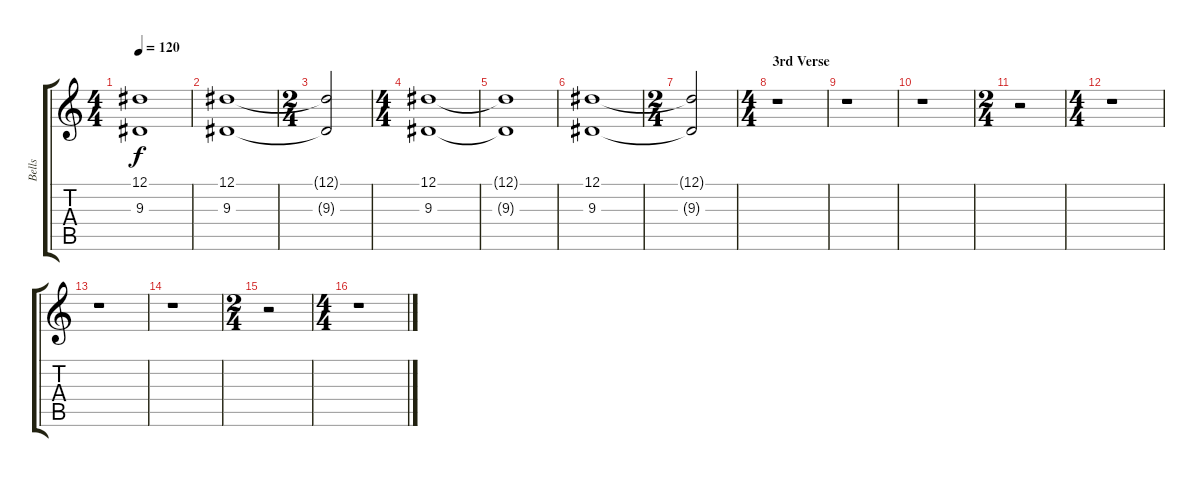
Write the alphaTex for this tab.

\track ("Bells" "Bells") {instrument tubularbells}
\staff {score tabs}
\tuning (Eb4 Bb3 Gb3 Db3 Ab2 Eb2) {hide}
\ts (4 4)
\tempo 120
\clef g2
\ks c
(12.1{t} 9.3{t}).1{dy f} |
(12.1 9.3).1 |
\ts (2 4)
(12.1{t} 9.3{t}).2 |
\ts (4 4)
(12.1 9.3).1 |
(12.1{t} 9.3{t}).1 |
(12.1 9.3).1 |
\ts (2 4)
(12.1{t} 9.3{t}).2 |
\ts (4 4)
\section ("" "3rd Verse")
r.1 |
r.1 |
r.1 |
\ts (2 4)
r.2 |
\ts (4 4)
r.1 |
r.1 |
r.1 |
\ts (2 4)
r.2 |
\ts (4 4)
r.1
